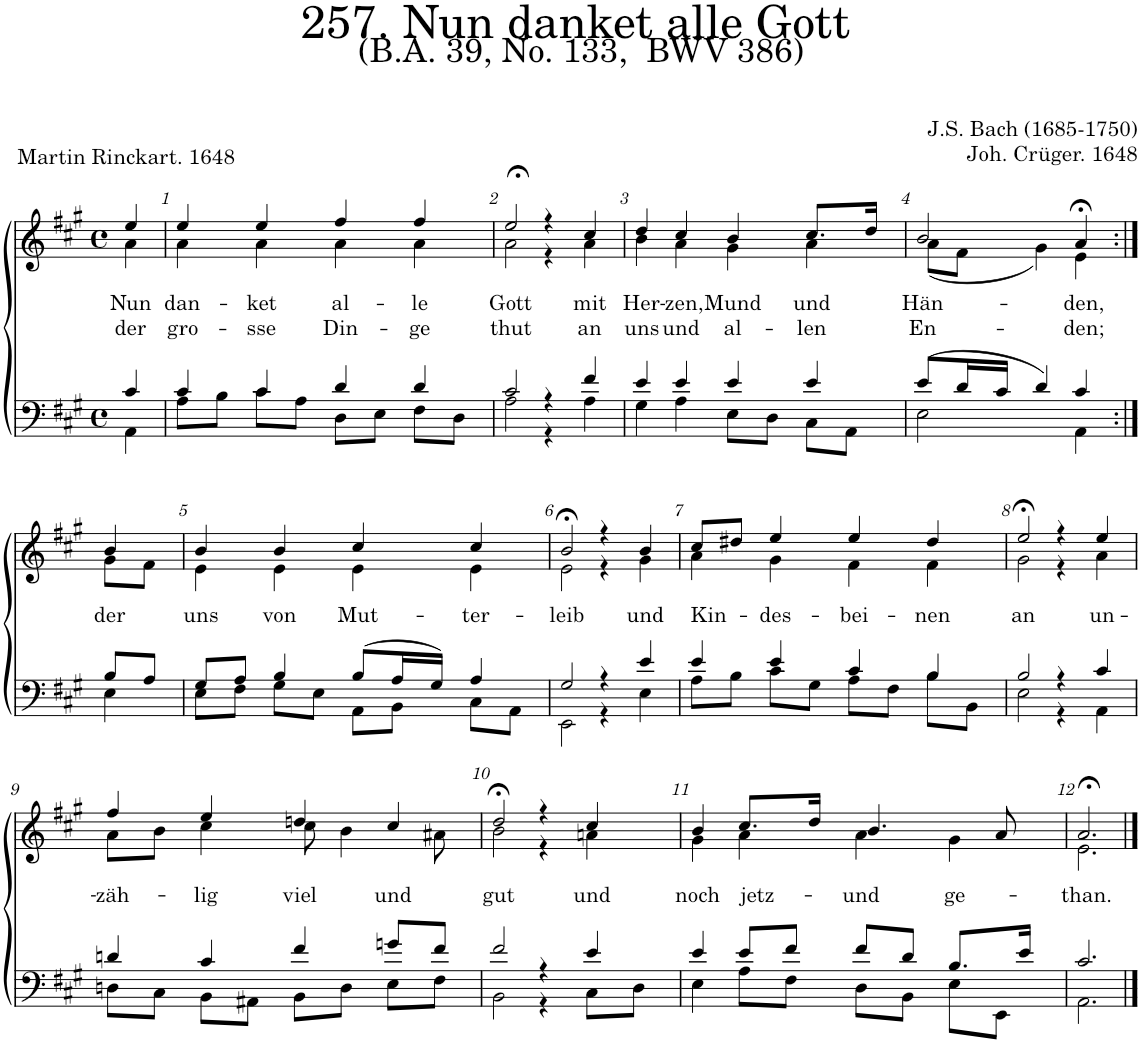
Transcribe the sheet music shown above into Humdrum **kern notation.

**kern	**kern	**text	**text
*part2	*part1	*part1	*part1
*staff2	*staff1	*staff1	*staff1
*I"Tenor/Bass	*I"Soprano/Alto	*	*
*clefF4	*clefG2	*	*
*k[f#c#g#]	*k[f#c#g#]	*	*
*M4/4	*M4/4	*	*
*met(c)	*met(c)	*	*
=	=	=	=
*^	*	*	*
!	!	!	!LO:LY:b	!LO:LY:b
*	*	*^	*	*
4c#/	4AA\	4ee/	4a\	Nun	der
=1	=1	=1	=1	=1	=1
!	!	!	!	!LO:LY:b	!LO:LY:b
4c#/	8A\L	4ee/	4a\	dan-	gro-
.	8B\J	.	.	.	.
!	!	!	!	!LO:LY:b	!LO:LY:b
4c#/	8c#\L	4ee/	4a\	-ket	-sse
.	8A\J	.	.	.	.
!	!	!	!	!LO:LY:b	!LO:LY:b
4d/	8D\L	4ff#/	4a\	al-	Din-
.	8E\J	.	.	.	.
!	!	!	!	!LO:LY:b	!LO:LY:b
4d/	8F#\L	4ff#/	4a\	-le	-ge
.	8D\J	.	.	.	.
=2	=2	=2	=2	=2	=2
!	!	!	!	!LO:LY:b	!LO:LY:b
2c#/	2A\	2ee;</	2a\	Gott	thut
4r	4r	4r	4r	.	.
!	!	!	!	!LO:LY:b	!LO:LY:b
4f#/	4A\	4cc#/	4a\	mit	an
=3	=3	=3	=3	=3	=3
!	!	!	!	!LO:LY:b	!LO:LY:b
4e/	4G#\	4dd/	4b\	Her-	uns
!	!	!	!	!LO:LY:b	!LO:LY:b
4e/	4A\	4cc#/	4a\	-zen,	und
!	!	!	!	!LO:LY:b	!LO:LY:b
4e/	8E\L	4b/	4g#\	Mund	al-
.	8D\J	.	.	.	.
!	!	!	!	!LO:LY:b	!LO:LY:b
4e/	8C#\L	8.cc#/L	4a\	und	-len
.	8AA\J	.	.	.	.
.	.	16dd/Jk	.	.	.
=4	=4	=4	=4	=4	=4
!	!	!	!	!LO:LY:b	!LO:LY:b
(8e/L	2E\	2b/	(8a\L	Hän-	En-
16d/L	.	.	8f#\J	.	.
16c#/JJ	.	.	.	.	.
4d/)	.	.	4g#\)	.	.
!	!	!	!	!LO:LY:b	!LO:LY:b
4c#/	4AA\	4a;<,/	4e\	-den,	-den;
!!LO:LB:g=z	!!
=4X1:|!	=4X1:|!	=4X1:|!	=4X1:|!	=4X1:|!	=4X1:|!
!	!	!	!	!LO:LY:b	!
8B/L	4E\	4b/	8g#\L	der	.
8A/J	.	.	8f#\J	.	.
=5	=5	=5	=5	=5	=5
!	!	!	!	!LO:LY:b	!
8G#/L	8E\L	4b/	4e\	uns	.
8A/J	8F#\J	.	.	.	.
!	!	!	!	!LO:LY:b	!
4B/	8G#\L	4b/	4e\	von	.
.	8E\J	.	.	.	.
!	!	!	!	!LO:LY:b	!
(8B/L	8AA\L	4cc#/	4e\	Mut-	.
16A/L	8BB\J	.	.	.	.
16G#/JJ)	.	.	.	.	.
!	!	!	!	!LO:LY:b	!
4A/	8C#\L	4cc#/	4e\	-ter-	.
.	8AA\J	.	.	.	.
=6	=6	=6	=6	=6	=6
!	!	!	!	!LO:LY:b	!
2G#/	2EE\	2b;</	2e\	-leib	.
4r	4r	4r	4r	.	.
!	!	!	!	!LO:LY:b	!
4e/	4E\	4b/	4g#\	und	.
=7	=7	=7	=7	=7	=7
!	!	!	!	!LO:LY:b	!
4e/	8A\L	8cc#/L	4a\	Kin-	.
.	8B\J	8dd#X/J	.	.	.
!	!	!	!	!LO:LY:b	!
4e/	8c#\L	4ee/	4g#\	-des-	.
.	8G#\J	.	.	.	.
!	!	!	!	!LO:LY:b	!
4c#/	8A\L	4ee/	4f#\	-bei-	.
.	8F#\J	.	.	.	.
!	!	!	!	!LO:LY:b	!
4B/	8B\L	4dd#/	4f#\	-nen	.
.	8BB\J	.	.	.	.
=8	=8	=8	=8	=8	=8
!	!	!	!	!LO:LY:b	!
2B/	2E\	2ee;</	2g#\	an	.
4r	4r	4r	4r	.	.
!	!	!	!	!LO:LY:b	!
4c#/	4AA\	4ee/	4a\	un-	.
!!LO:LB:g=z	!!
=9	=9	=9	=9	=9	=9
!	!	!	!	!LO:LY:b	!
4dn/	8Dn\L	4ff#/	8a\L	-zäh-	.
.	8C#\J	.	8b\J	.	.
!	!	!	!	!LO:LY:b	!
4c#/	8BB\L	4ee/	4cc#\	-lig	.
.	8AA#X\J	.	.	.	.
!	!	!	!	!LO:LY:b	!
4f#/	8BB\L	4ddn/	8cc#\	viel	.
.	8D\J	.	4b\	.	.
!	!	!	!	!LO:LY:b	!
8gn/L	8E\L	4cc#/	.	und	.
8f#/J	8F#\J	.	8a#X\	.	.
=10	=10	=10	=10	=10	=10
!	!	!	!	!LO:LY:b	!
2f#/	2BB\	2dd;</	2b\	gut	.
4r	4r	4r	4r	.	.
!	!	!	!	!LO:LY:b	!
4e/	8C#\L	4cc#/	4an\	und	.
.	8D\J	.	.	.	.
=11	=11	=11	=11	=11	=11
!	!	!	!	!LO:LY:b	!
4e/	4E\	4b;</	4g#\	noch	.
!	!	!	!	!LO:LY:b	!
8e/L	8A\L	8.cc#/L	4a\	jetz-	.
8f#/J	8F#\J	.	.	.	.
.	.	16dd/Jk	.	.	.
!	!	!	!	!LO:LY:b	!
8f#/L	8D\L	4.b/	4a\	-und	.
8d/J	8BB\J	.	.	.	.
!	!	!	!	!LO:LY:b	!
8.B/L	8E\L	.	4g#\	ge-	.
.	8EE\J	8a/	.	.	.
16e/Jk	.	.	.	.	.
=12	=12	=12	=12	=12	=12
!	!	!	!	!LO:LY:b	!
2.c#/	2.AA\	2.a;</	2.e\	-than.	.
*v	*v	*	*	*	*
*	*v	*v	*	*
==	==	==	==
*-	*-	*-	*-
